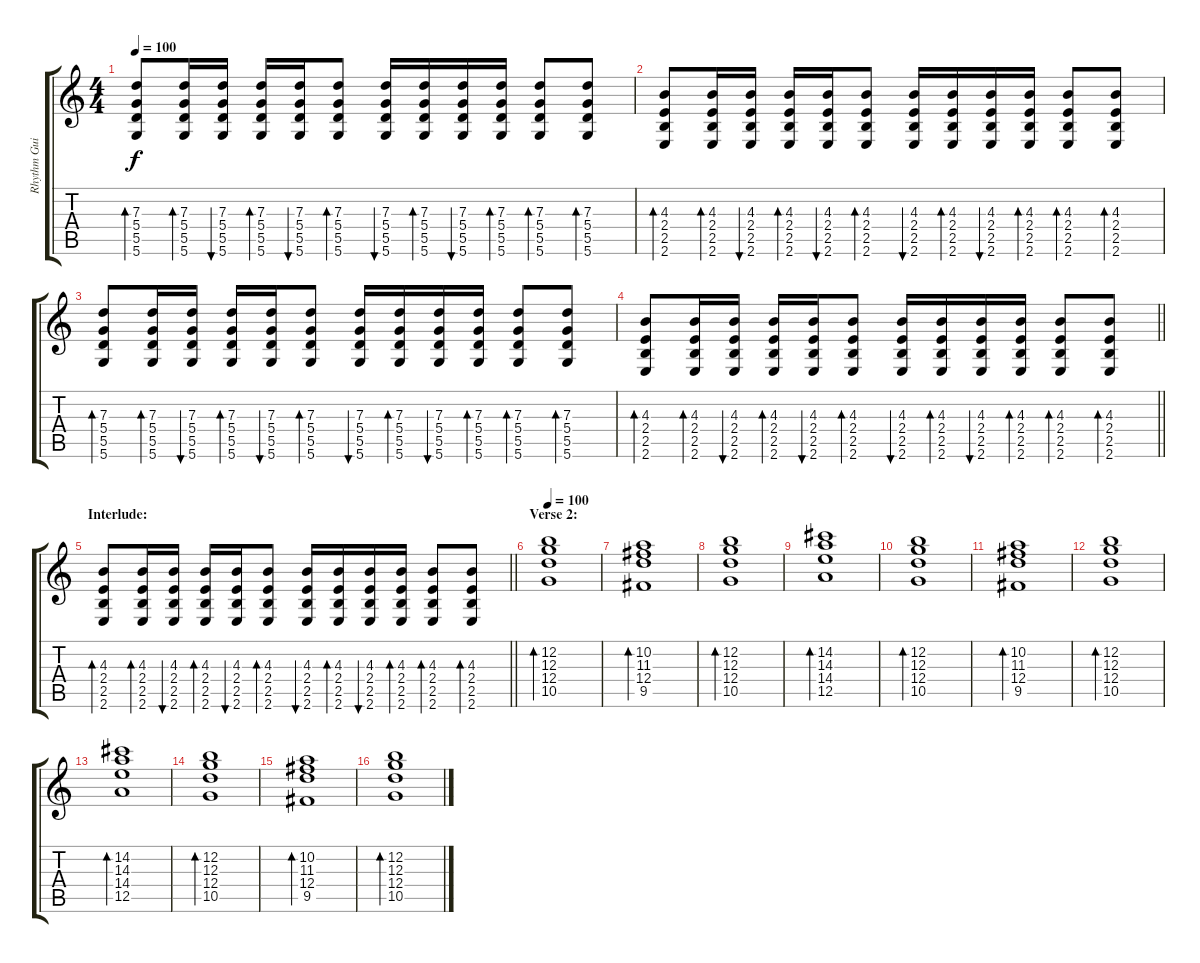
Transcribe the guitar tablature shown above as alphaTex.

\track ("Rhythm Guitar 1" "Rhythm Gui") {instrument acousticguitarsteel}
\staff {score tabs}
\tuning (E4 B3 G3 D3 A2 D2) {hide}
\ts (4 4)
\tempo 100
\clef g2
\ks c
(7.3 5.4 5.5 5.6).8{bd 60 dy f} (7.3 5.4 5.5 5.6).16{bd 60} (7.3 5.4 5.5 5.6).16{bu 60} (7.3 5.4 5.5 5.6).16{bd 60} (7.3 5.4 5.5 5.6).16{bu 60} (7.3 5.4 5.5 5.6).8{bd 60} (7.3 5.4 5.5 5.6).16{bu 60} (7.3 5.4 5.5 5.6).16{bd 60} (7.3 5.4 5.5 5.6).16{bu 60} (7.3 5.4 5.5 5.6).16{bd 60} (7.3 5.4 5.5 5.6).8{bd 60} (7.3 5.4 5.5 5.6).8{bd 60} |
(4.3 2.4 2.5 2.6).8{bd 60} (4.3 2.4 2.5 2.6).16{bd 60} (4.3 2.4 2.5 2.6).16{bu 60} (4.3 2.4 2.5 2.6).16{bd 60} (4.3 2.4 2.5 2.6).16{bu 60} (4.3 2.4 2.5 2.6).8{bd 60} (4.3 2.4 2.5 2.6).16{bu 60} (4.3 2.4 2.5 2.6).16{bd 60} (4.3 2.4 2.5 2.6).16{bu 60} (4.3 2.4 2.5 2.6).16{bd 60} (4.3 2.4 2.5 2.6).8{bd 60} (4.3 2.4 2.5 2.6).8{bd 60} |
(7.3 5.4 5.5 5.6).8{bd 60} (7.3 5.4 5.5 5.6).16{bd 60} (7.3 5.4 5.5 5.6).16{bu 60} (7.3 5.4 5.5 5.6).16{bd 60} (7.3 5.4 5.5 5.6).16{bu 60} (7.3 5.4 5.5 5.6).8{bd 60} (7.3 5.4 5.5 5.6).16{bu 60} (7.3 5.4 5.5 5.6).16{bd 60} (7.3 5.4 5.5 5.6).16{bu 60} (7.3 5.4 5.5 5.6).16{bd 60} (7.3 5.4 5.5 5.6).8{bd 60} (7.3 5.4 5.5 5.6).8{bd 60} |
\barLineRight lightlight
(4.3 2.4 2.5 2.6).8{bd 60} (4.3 2.4 2.5 2.6).16{bd 60} (4.3 2.4 2.5 2.6).16{bu 60} (4.3 2.4 2.5 2.6).16{bd 60} (4.3 2.4 2.5 2.6).16{bu 60} (4.3 2.4 2.5 2.6).8{bd 60} (4.3 2.4 2.5 2.6).16{bu 60} (4.3 2.4 2.5 2.6).16{bd 60} (4.3 2.4 2.5 2.6).16{bu 60} (4.3 2.4 2.5 2.6).16{bd 60} (4.3 2.4 2.5 2.6).8{bd 60} (4.3 2.4 2.5 2.6).8{bd 60} |
\section ("" "Interlude:")
\barLineRight lightlight
(4.3 2.4 2.5 2.6).8{bd 60} (4.3 2.4 2.5 2.6).16{bd 60} (4.3 2.4 2.5 2.6).16{bu 60} (4.3 2.4 2.5 2.6).16{bd 60} (4.3 2.4 2.5 2.6).16{bu 60} (4.3 2.4 2.5 2.6).8{bd 60} (4.3 2.4 2.5 2.6).16{bu 60} (4.3 2.4 2.5 2.6).16{bd 60} (4.3 2.4 2.5 2.6).16{bu 60} (4.3 2.4 2.5 2.6).16{bd 60} (4.3 2.4 2.5 2.6).8{bd 60} (4.3 2.4 2.5 2.6).8{bd 60} |
\section ("" "Verse 2:")
\tempo 100
(12.2 12.3 12.4 10.5).1{bd 30} |
(10.2 11.3 12.4 9.5).1{bd 30} |
(12.2 12.3 12.4 10.5).1{bd 60} |
(14.2 14.3 14.4 12.5).1{bd 60} |
(12.2 12.3 12.4 10.5).1{bd 30} |
(10.2 11.3 12.4 9.5).1{bd 30} |
(12.2 12.3 12.4 10.5).1{bd 60} |
(14.2 14.3 14.4 12.5).1{bd 60} |
(12.2 12.3 12.4 10.5).1{bd 30} |
(10.2 11.3 12.4 9.5).1{bd 30} |
(12.2 12.3 12.4 10.5).1{bd 60}
